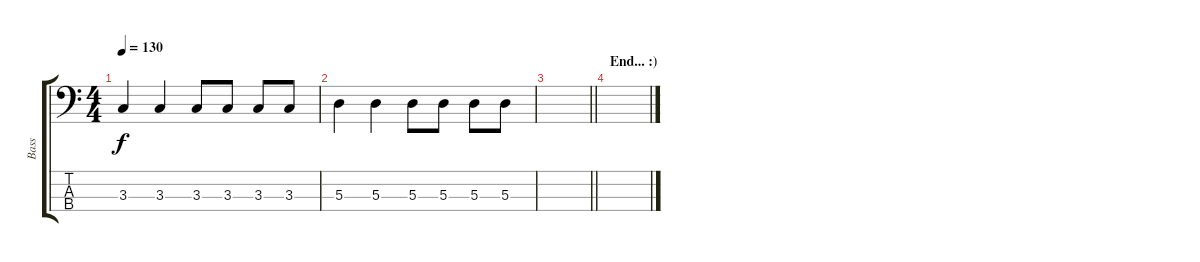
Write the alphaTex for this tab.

\track ("Bass" "Bass") {instrument electricbasspick}
\staff {score tabs}
\tuning (G2 D2 A1 E1) {hide}
\ts (4 4)
\tempo 130
\clef f4
\ks c
3.3.4{dy f} 3.3.4 3.3.8 3.3.8 3.3.8 3.3.8 |
5.3.4 5.3.4 5.3.8 5.3.8 5.3.8 5.3.8 |
\barLineRight lightlight
|
\section ("" "End... :)")
